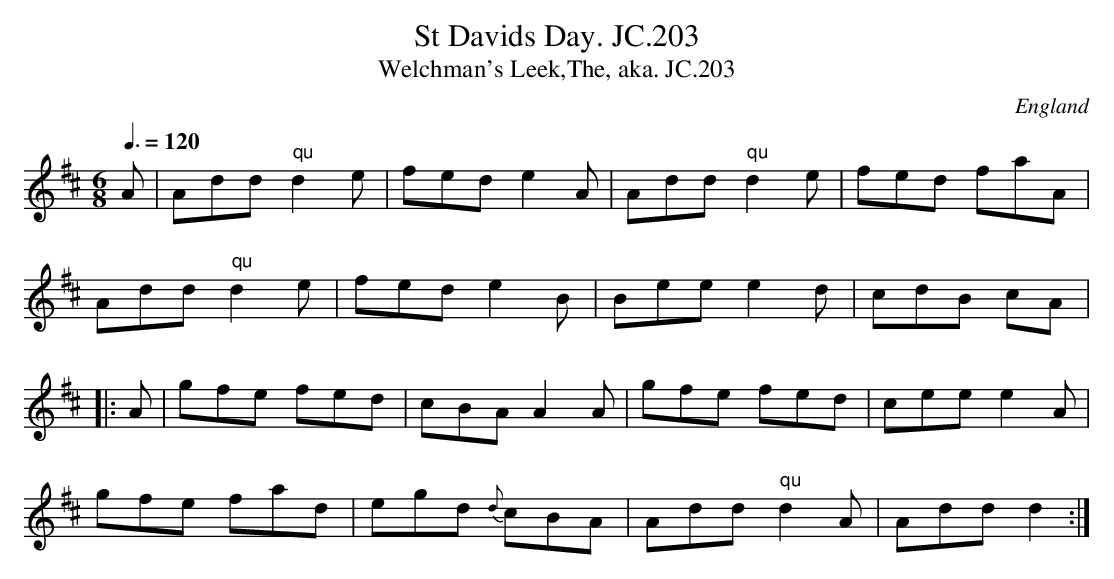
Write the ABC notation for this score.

X:1
T:St Davids Day. JC.203
T:Welchman's Leek,The, aka. JC.203
L:1/8
M:6/8
O:England
Q:3/8=120
K:D
A|\
Add" qu"d2e|fed e2A|Add" qu"d2e|fed faA|!
Add" qu"d2e|fed e2B|Bee e2d|cdB cA|!
|:A|gfe fed|cBA A2A|gfe fed|cee e2A|!
gfe fad|egd {d}cBA|Add" qu"d2A|Add d2:|
